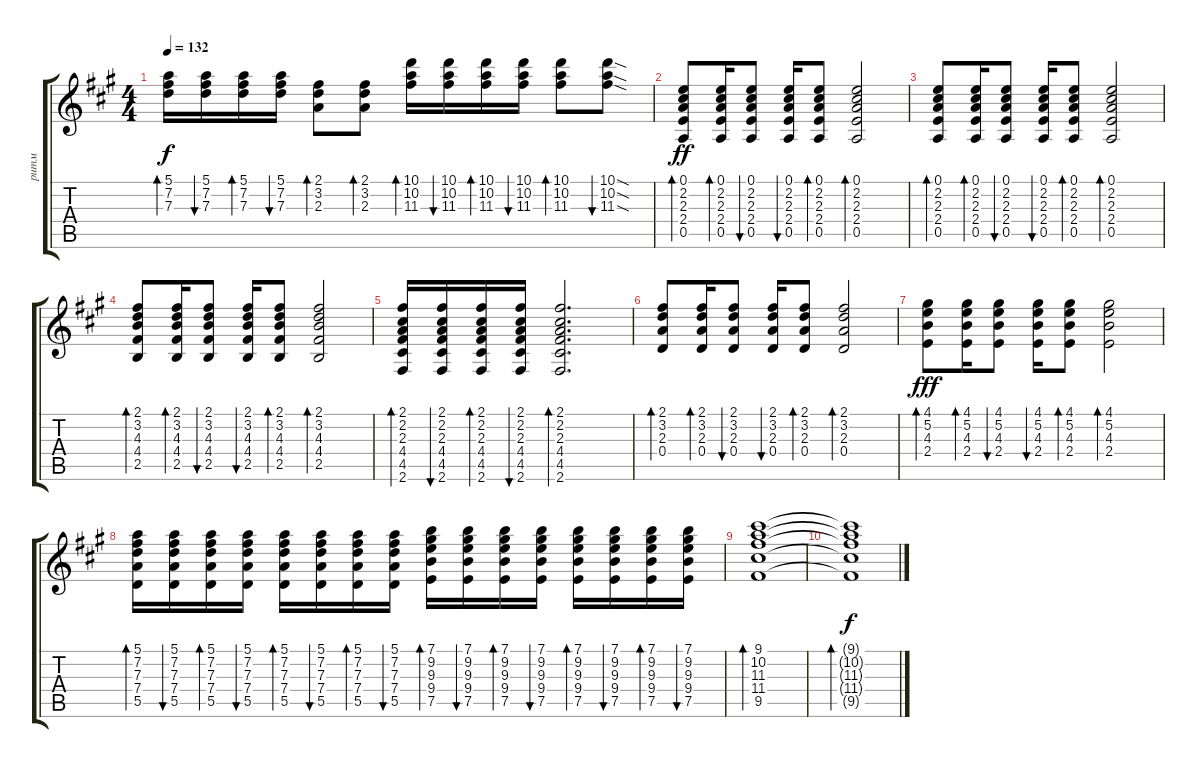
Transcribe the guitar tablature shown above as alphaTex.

\track ("ритм" "ритм") {instrument acousticguitarsteel}
\staff {score tabs}
\tuning (E4 B3 G3 D3 A2 E2) {hide}
\ts (4 4)
\tempo 132
\clef g2
\ks f#minor
(5.1 7.2 7.3).16{bd 60 dy f} (5.1 7.2 7.3).16{bu 60} (5.1 7.2 7.3).16{bd 60} (5.1 7.2 7.3).16{bu 60 beam split} (2.1 3.2 2.3).8{bd 60} (2.1 3.2 2.3).8{bd 60} (10.1 10.2 11.3).16{bd 60} (10.1 10.2 11.3).16{bu 60} (10.1 10.2 11.3).16{bd 60} (10.1 10.2 11.3).16{bu 60} (10.1 10.2 11.3).8{bd 60} (10.1{sod} 10.2{sod} 11.3{sod}).8{bu 60} |
(0.1 2.2 2.3 2.4 0.5).8{bd 60 dy ff} (0.1 2.2 2.3 2.4 0.5).16{bd 60} (0.1 2.2 2.3 2.4 0.5).8{bu 60} (0.1 2.2 2.3 2.4 0.5).16{bu 60} (0.1 2.2 2.3 2.4 0.5).8{bd 60} (0.1 2.2 2.3 2.4 0.5).2{bd 60} |
(0.1 2.2 2.3 2.4 0.5).8{bd 60} (0.1 2.2 2.3 2.4 0.5).16{bd 60} (0.1 2.2 2.3 2.4 0.5).8{bu 60} (0.1 2.2 2.3 2.4 0.5).16{bu 60} (0.1 2.2 2.3 2.4 0.5).8{bd 60} (0.1 2.2 2.3 2.4 0.5).2{bd 60} |
(2.1 3.2 4.3 4.4 2.5).8{bd 60} (2.1 3.2 4.3 4.4 2.5).16{bd 60} (2.1 3.2 4.3 4.4 2.5).8{bu 60} (2.1 3.2 4.3 4.4 2.5).16{bu 60} (2.1 3.2 4.3 4.4 2.5).8{bd 60} (2.1 3.2 4.3 4.4 2.5).2{bd 60} |
(2.1 2.2 2.3 4.4 4.5 2.6).16{bd 60} (2.1 2.2 2.3 4.4 4.5 2.6).16{bu 60} (2.1 2.2 2.3 4.4 4.5 2.6).16{bd 60} (2.1 2.2 2.3 4.4 4.5 2.6).16{bu 60} (2.1 2.2 2.3 4.4 4.5 2.6).2{d bd 60} |
(2.1 3.2 2.3 0.4).8{bd 60} (2.1 3.2 2.3 0.4).16{bd 60} (2.1 3.2 2.3 0.4).8{bu 60} (2.1 3.2 2.3 0.4).16{bu 60} (2.1 3.2 2.3 0.4).8{bd 60} (2.1 3.2 2.3 0.4).2{bd 60} |
(4.1 5.2 4.3 2.4).8{bd 60 dy fff} (4.1 5.2 4.3 2.4).16{bd 60} (4.1 5.2 4.3 2.4).8{bu 60} (4.1 5.2 4.3 2.4).16{bu 60} (4.1 5.2 4.3 2.4).8{bd 60} (4.1 5.2 4.3 2.4).2{bd 60} |
(5.1 7.2 7.3 7.4 5.5).16{bd 60} (5.1 7.2 7.3 7.4 5.5).16{bu 60} (5.1 7.2 7.3 7.4 5.5).16{bd 60} (5.1 7.2 7.3 7.4 5.5).16{bu 60} (5.1 7.2 7.3 7.4 5.5).16{bd 60} (5.1 7.2 7.3 7.4 5.5).16{bu 60} (5.1 7.2 7.3 7.4 5.5).16{bd 60} (5.1 7.2 7.3 7.4 5.5).16{bu 60} (7.1 9.2 9.3 9.4 7.5).16{bd 60} (7.1 9.2 9.3 9.4 7.5).16{bu 60} (7.1 9.2 9.3 9.4 7.5).16{bd 60} (7.1 9.2 9.3 9.4 7.5).16{bu 60} (7.1 9.2 9.3 9.4 7.5).16{bd 60} (7.1 9.2 9.3 9.4 7.5).16{bu 60} (7.1 9.2 9.3 9.4 7.5).16{bd 60} (7.1 9.2 9.3 9.4 7.5).16{bu 60} |
(9.1 10.2 11.3 11.4 9.5).1{bd 60} |
(9.1{t} 10.2{t} 11.3{t} 11.4{t} 9.5{t}).1{bd 60 dy f}
